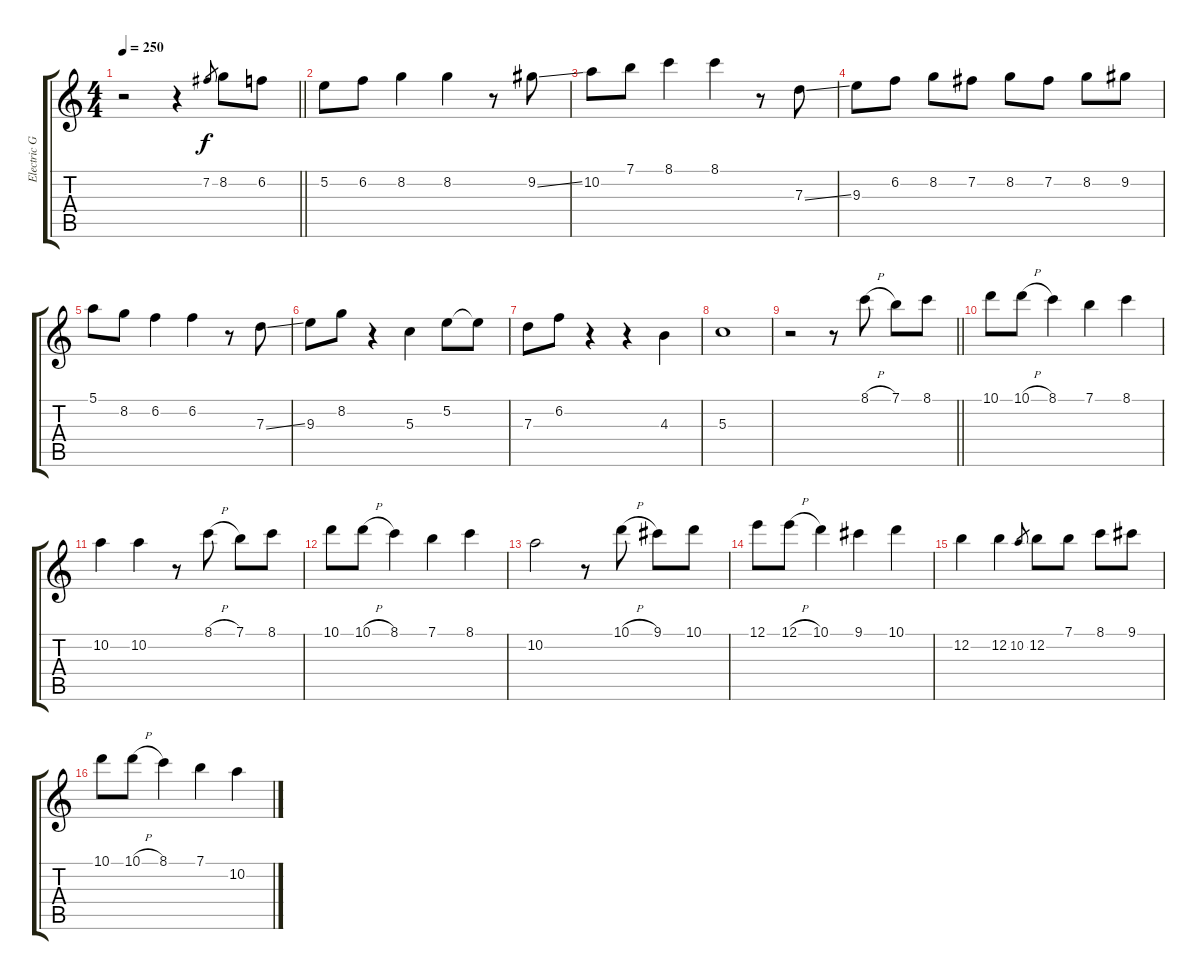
\track ("Electric Guitar" "Electric G") {instrument distortionguitar}
\staff {score tabs}
\tuning (E4 B3 G3 D3 A2 E2) {hide}
\ts (4 4)
\tempo 250
\clef g2
\barLineRight lightlight
\ks c
r.2{dy f} r.4 7.2.8{gr} 8.2.8 6.2.8 |
5.2.8 6.2.8 8.2.4 8.2.4 r.8 9.2{ss}.8 |
10.2.8 7.1.8 8.1.4 8.1.4 r.8 7.3{ss}.8 |
9.3.8 6.2.8 8.2.8 7.2.8 8.2.8 7.2.8 8.2.8 9.2.8 |
5.1.8 8.2.8 6.2.4 6.2.4 r.8 7.3{ss}.8 |
9.3.8 8.2.8 r.4 5.3.4 5.2.8 5.2{t}.8 |
7.3.8 6.2.8 r.4 r.4 4.3.4 |
5.3.1 |
\barLineRight lightlight
r.2 r.8 8.1{h}.8 7.1.8 8.1.8 |
10.1.8 10.1{h}.8 8.1.4 7.1.4 8.1.4 |
10.2.4 10.2.4 r.8 8.1{h}.8 7.1.8 8.1.8 |
10.1.8 10.1{h}.8 8.1.4 7.1.4 8.1.4 |
10.2.2 r.8 10.1{h}.8 9.1.8 10.1.8 |
12.1.8 12.1{h}.8 10.1.4 9.1.4 10.1.4 |
12.2.4 12.2.4 10.2.8{gr} 12.2.8 7.1.8 8.1.8 9.1.8 |
10.1.8 10.1{h}.8 8.1.4 7.1.4 10.2.4
